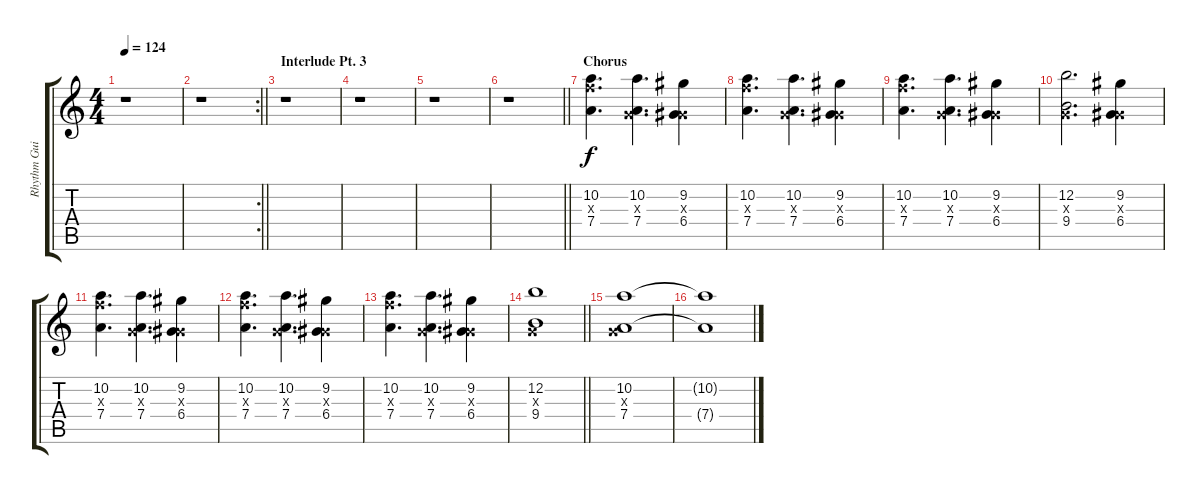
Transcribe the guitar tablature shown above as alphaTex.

\track ("Rhythm Guitar" "Rhythm Gui") {instrument distortionguitar}
\staff {score tabs}
\tuning (E4 B3 G3 D3 A2 E2) {hide}
\ts (4 4)
\tempo 124
\clef g2
\ks c
r.1{dy f} |
\rc 2
\barLineRight lightlight
r.1 |
\section ("" "Interlude Pt. 3")
r.1 |
r.1 |
r.1 |
\barLineRight lightlight
r.1 |
\section ("" "Chorus")
(10.2 10.3{x} 7.4).4{d} (10.2 0.3{x} 7.4).4{d} (9.2 0.3{x} 6.4).4 |
(10.2 10.3{x} 7.4).4{d} (10.2 0.3{x} 7.4).4{d} (9.2 0.3{x} 6.4).4 |
(10.2 10.3{x} 7.4).4{d} (10.2 0.3{x} 7.4).4{d} (9.2 0.3{x} 6.4).4 |
(12.2 0.3{x} 9.4).2{d} (9.2 0.3{x} 6.4).4 |
(10.2 10.3{x} 7.4).4{d} (10.2 0.3{x} 7.4).4{d} (9.2 0.3{x} 6.4).4 |
(10.2 10.3{x} 7.4).4{d} (10.2 0.3{x} 7.4).4{d} (9.2 0.3{x} 6.4).4 |
(10.2 10.3{x} 7.4).4{d} (10.2 0.3{x} 7.4).4{d} (9.2 0.3{x} 6.4).4 |
\barLineRight lightlight
(12.2 0.3{x} 9.4).1 |
(10.2 0.3{x} 7.4).1 |
(10.2{t} 7.4{t}).1
